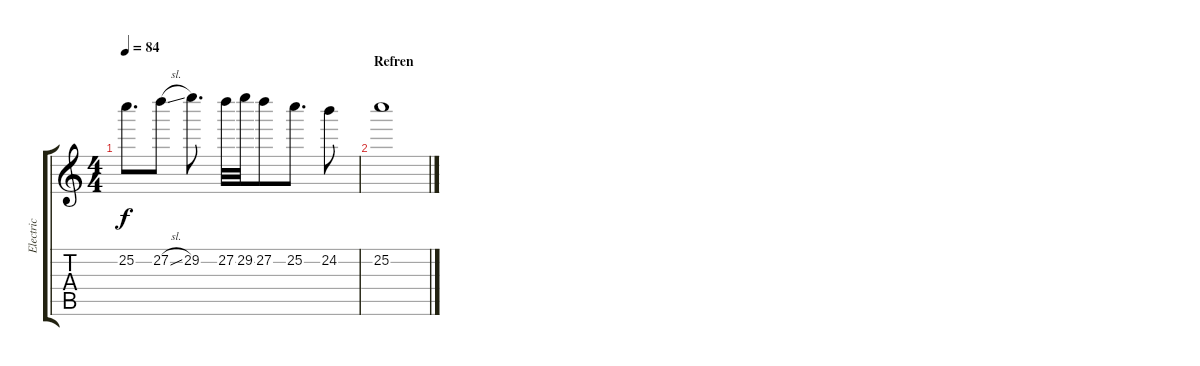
\track ("Electric" "Electric") {instrument distortionguitar}
\staff {score tabs}
\tuning (E4 B3 G3 D3 A2 E2) {hide}
\ts (4 4)
\tempo 84
\clef g2
\ks c
25.2.8{d dy f} 27.2{sl}.8 29.2.8{d} 27.2.32 29.2.32 27.2.8 25.2.8{d} 24.2.8 |
\section ("" "Refren")
25.2.1
